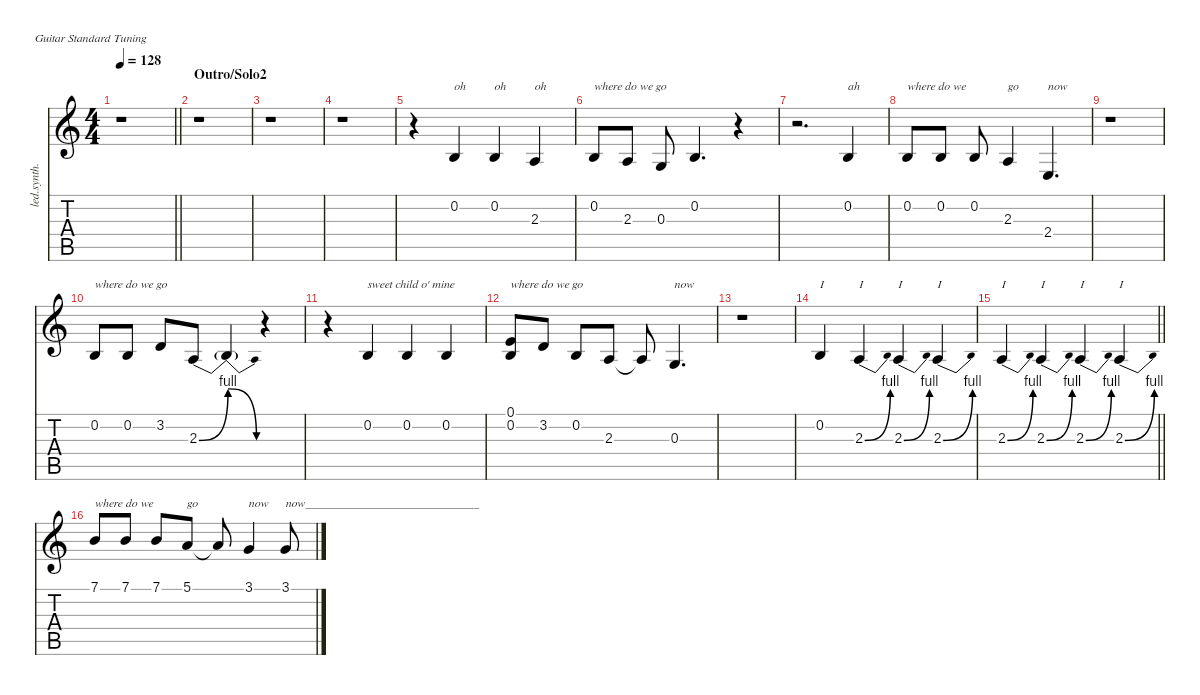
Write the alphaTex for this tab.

\defaultSystemsLayout 4
\hideDynamics
\bracketExtendMode nobrackets
\otherSystemsTrackNameOrientation horizontal
\track ("Vocal(Axl)" "led.synth.") {mute instrument lead2sawtooth}
\staff {score tabs}
\tuning (E4 B3 G3 D3 A2 E2)
\ts (4 4)
\tempo 128
\clef g2
\barLineRight lightlight
\ks c
r.1{dy ff beam Down} |
\section ("" "Outro/Solo2")
r.1{beam Down} |
r.1{beam Down} |
r.1{beam Down} |
r.4{beam Down} 0.2.4{txt "oh" beam Up} 0.2.4{txt "oh" beam Up} 2.3.4{txt "oh" beam Up} |
0.2.8{txt "where do we go" beam Up} 2.3.8{beam Up} 0.3.8{beam Up} 0.2.4{d beam Up} r.4{beam Up} |
r.2{d beam Down} 0.2.4{txt "ah" beam Up} |
0.2.8{txt "where do we" beam Up} 0.2.8{beam Up} 0.2.8{beam Up} 2.3.4{txt "go" beam Up} 2.4.4{d txt "now" beam Up} |
r.1{beam Down} |
0.2.8{txt "where do we go" beam Up} 0.2.8{beam Up} 3.2.8{beam Up} 2.3{be (bend 0 0 60 4)}.8{beam Up} 2.3{be (release 0 4 60 0) t}.4{beam Up} r.4{beam Up} |
r.4{beam Down} 0.2.4{txt "sweet child o' mine" beam Up} 0.2.4{beam Up} 0.2.4{beam Up} |
(0.1 0.2).8{txt "where do we go" beam Up} 3.2.8{beam Up} 0.2.8{beam Up} 2.3.8{beam Up} 2.3{t}.8{beam Up} 0.3.4{d txt "now" beam Up} |
r.1{beam Down} |
0.2.4{txt "I" beam Up} 2.3{be (bend 0 0 9.999999599999999 4)}.4{txt "I" beam Up} 2.3{be (bend 0 0 9.999999599999999 4)}.4{txt "I" beam Up} 2.3{be (bend 0 0 9.999999599999999 4)}.4{txt "I" beam Up} |
\barLineRight lightlight
2.3{be (bend 0 0 9.999999599999999 4)}.4{txt "I" beam Up} 2.3{be (bend 0 0 9.999999599999999 4)}.4{txt "I" beam Up} 2.3{be (bend 0 0 9.999999599999999 4)}.4{txt "I" beam Up} 2.3{be (bend 0 0 9.999999599999999 4)}.4{txt "I" beam Up} |
7.1.8{txt "where do we" beam Up} 7.1.8{beam Up} 7.1.8{beam Up} 5.1.8{txt "go" beam Up} 5.1{t}.8{beam Up} 3.1.4{txt "now" beam Up} 3.1.8{txt "now_____________________________" beam Up}
